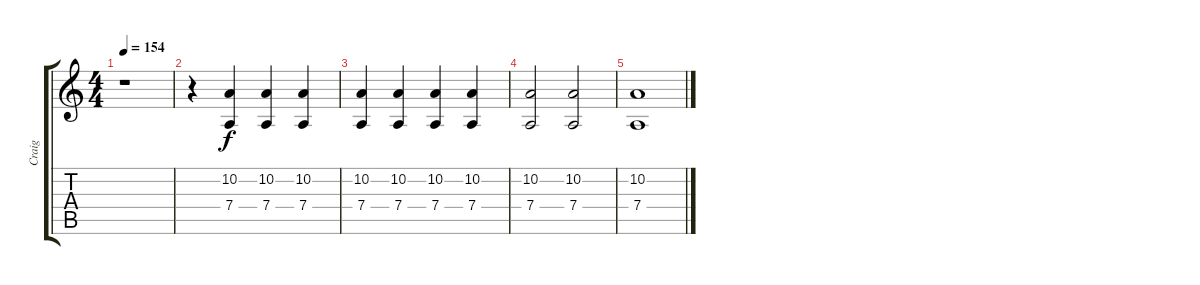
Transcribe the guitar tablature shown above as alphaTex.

\track ("Craig " "Craig ") {instrument altosax}
\staff {score tabs}
\tuning (E4 B3 G3 D3 A2 E2) {hide}
\ts (4 4)
\tempo 154
\clef g2
\ks c
r.1{dy f} |
r.4 (10.2 7.4).4 (10.2 7.4).4 (10.2 7.4).4 |
(10.2 7.4).4 (10.2 7.4).4 (10.2 7.4).4 (10.2 7.4).4 |
(10.2 7.4).2 (10.2 7.4).2 |
(10.2 7.4).1
